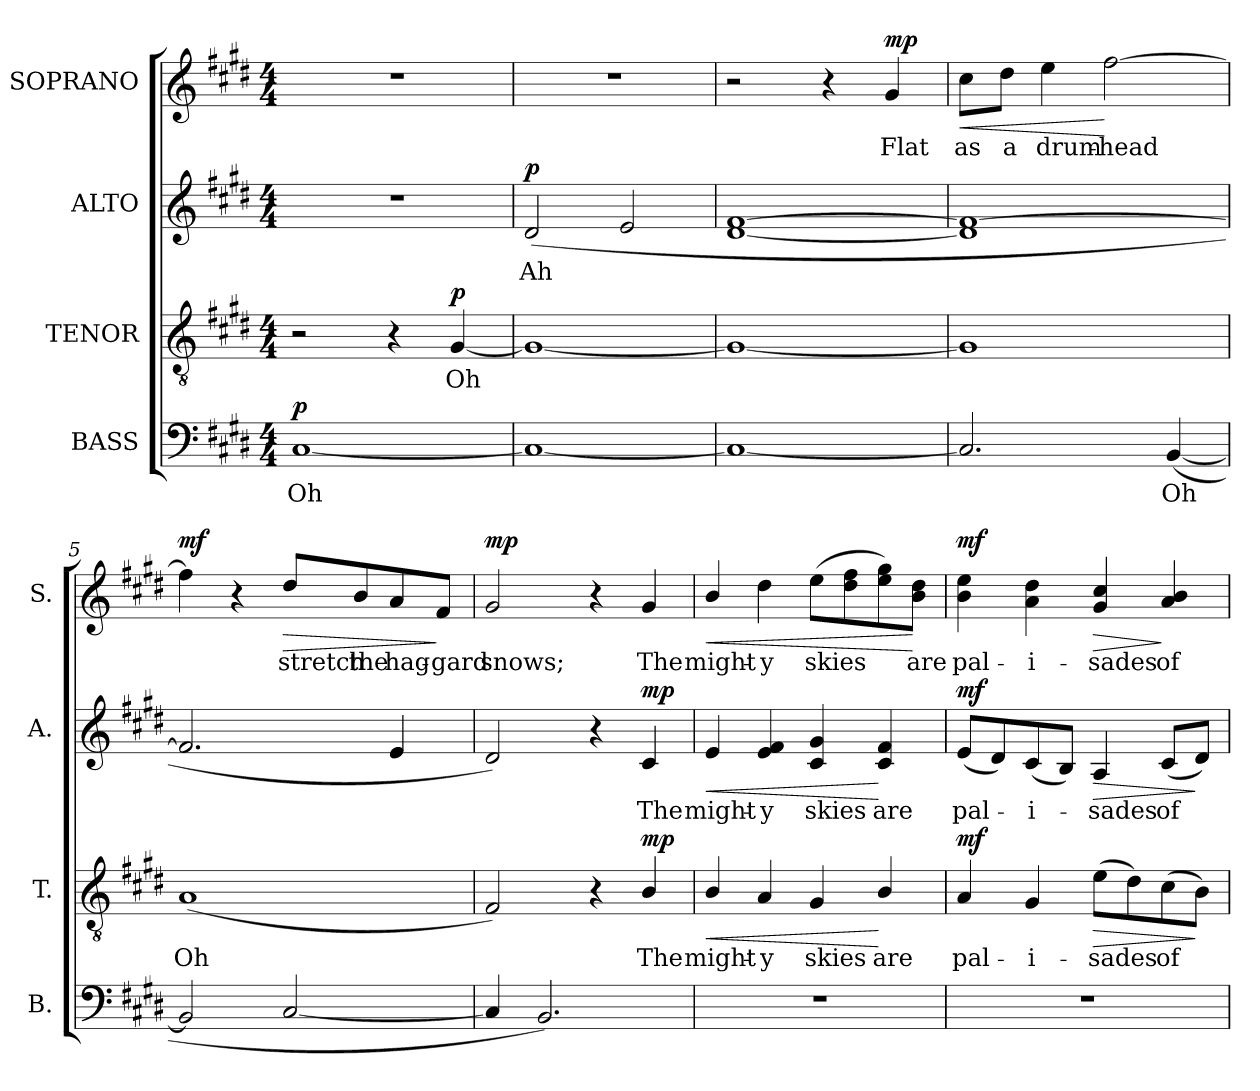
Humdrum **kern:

**kern	**text	**dynam	**kern	**text	**dynam	**kern	**text	**dynam	**kern	**text	**dynam
*part4	*part4	*part4	*part3	*part3	*part3	*part2	*part2	*part2	*part1	*part1	*part1
*staff4	*staff4	*staff4	*staff3	*staff3	*staff3	*staff2	*staff2	*staff2	*staff1	*staff1	*staff1
*I"BASS	*	*	*I"TENOR	*	*	*I"ALTO	*	*	*I"SOPRANO	*	*
*I'B.	*	*	*I'T.	*	*	*I'A.	*	*	*I'S.	*	*
!!LO:PB:g=z
*clefF4	*	*	*clefGv2	*	*	*clefG2	*	*	*clefG2	*	*
*	*	*	*ITrd7c12	*	*	*	*	*	*	*	*
*k[f#c#g#d#]	*	*	*k[f#c#g#d#]	*	*	*k[f#c#g#d#]	*	*	*k[f#c#g#d#]	*	*
*E:	*	*	*E:	*	*	*E:	*	*	*E:	*	*
*M4/4	*	*	*M4/4	*	*	*M4/4	*	*	*M4/4	*	*
*MM64	*	*	*MM64	*	*	*MM64	*	*	*MM64	*	*
=1	=1	=1	=1	=1	=1	=1	=1	=1	=1	=1	=1
!	!LO:LY:b:color=#000000	!	!	!	!	!	!	!	!	!	!
[1C#i	Oh	p	2r	.	.	1r	.	.	1r	.	.
.	.	.	4r	.	.	.	.	.	.	.	.
!	!	!	!	!LO:LY:b:color=#000000	!	!	!	!	!	!	!
.	.	.	[4GG#i/	Oh	p	.	.	.	.	.	.
=2	=2	=2	=2	=2	=2	=2	=2	=2	=2	=2	=2
!	!	!	!	!	!	!	!LO:LY:b:color=#000000	!	!	!	!
1C#i_	.	.	1GG#i_	.	.	(2d#i/	Ah	p	1r	.	.
.	.	.	.	.	.	2ei/	.	.	.	.	.
=3	=3	=3	=3	=3	=3	=3	=3	=3	=3	=3	=3
1C#i_	.	.	1GG#i_	.	.	[1d#i [1f#i	.	.	2r	.	.
.	.	.	.	.	.	.	.	.	4r	.	.
!	!	!	!	!	!	!	!	!	!	!LO:LY:b:color=#000000	!
.	.	.	.	.	.	.	.	.	4g#i/	Flat	mp
=4	=4	=4	=4	=4	=4	=4	=4	=4	=4	=4	=4
!	!	!	!	!	!	!	!	!	!	!LO:LY:b:color=#000000	!LO:HP:b
2.C#i/]	.	.	1GG#i]	.	.	1d#i] 1f#i_	.	.	8cc#i\L	as	<
!	!	!	!	!	!	!	!	!	!	!LO:LY:b:color=#000000	!
.	.	.	.	.	.	.	.	.	8dd#i\J	a	.
!	!	!	!	!	!	!	!	!	!	!LO:LY:b:color=#000000	!
.	.	.	.	.	.	.	.	.	4eei\	drum-	.
!	!	!	!	!	!	!	!	!	!	!LO:LY:b:color=#000000	!
.	.	.	.	.	.	.	.	.	[2ff#i\	-head	[
!	!LO:LY:b:color=#000000	!	!	!	!	!	!	!	!	!	!
([4BBi/	Oh	.	.	.	.	.	.	.	.	.	.
=5	=5	=5	=5	=5	=5	=5	=5	=5	=5	=5	=5
!	!	!	!	!LO:LY:b:color=#000000	!	!	!	!	!	!	!
2BBi/]	.	.	(1AAi	Oh	.	2.f#i/]	.	.	4ff#i\]	.	mf
.	.	.	.	.	.	.	.	.	4r	.	.
!	!	!	!	!	!	!	!	!	!	!LO:LY:b:color=#000000	!LO:HP:b
[2C#i/	.	.	.	.	.	.	.	.	8dd#i/L	stretch	>
!	!	!	!	!	!	!	!	!	!	!LO:LY:b:color=#000000	!
.	.	.	.	.	.	.	.	.	8bi/	the	.
!	!	!	!	!	!	!	!	!	!	!LO:LY:b:color=#000000	!
.	.	.	.	.	.	4ei/	.	.	8ai/	hag-	.
!	!	!	!	!	!	!	!	!	!	!LO:LY:b:color=#000000	!
.	.	.	.	.	.	.	.	.	8f#i/J	-gard	]
=6	=6	=6	=6	=6	=6	=6	=6	=6	=6	=6	=6
!	!	!	!	!	!	!	!	!	!	!LO:LY:b:color=#000000	!
4C#i/]	.	.	2FF#i/)	.	.	2d#i/)	.	.	2g#i/	snows;	mp
2.BBi/)	.	.	.	.	.	.	.	.	.	.	.
.	.	.	4r	.	.	4r	.	.	4r	.	.
!	!	!	!	!LO:LY:b:color=#000000	!	!	!	!	!	!	!
!	!	!	!	!	!	!	!LO:LY:b:color=#000000	!	!	!	!
!	!	!	!	!	!	!	!	!	!	!LO:LY:b:color=#000000	!
.	.	.	4BBi/	The	mp	4c#i/	The	mp	4g#i/	The	.
!!LO:LB:g=z
=7	=7	=7	=7	=7	=7	=7	=7	=7	=7	=7	=7
!	!	!	!	!LO:LY:b:color=#000000	!LO:HP:b	!	!	!	!	!	!
!	!	!	!	!	!	!	!LO:LY:b:color=#000000	!LO:HP:b	!	!	!
!	!	!	!	!	!	!	!	!	!	!LO:LY:b:color=#000000	!LO:HP:b
1r	.	.	4BBi/	might-	<	4ei/	might-	<	4bi/	might-	<
!	!	!	!	!LO:LY:b:color=#000000	!	!	!	!	!	!	!
!	!	!	!	!	!	!	!LO:LY:b:color=#000000	!	!	!	!
!	!	!	!	!	!	!	!	!	!	!LO:LY:b:color=#000000	!
.	.	.	4AAi/	-y	.	4ei/ 4f#i	-y	.	4dd#i\	-y	.
!	!	!	!	!LO:LY:b:color=#000000	!	!	!	!	!	!	!
!	!	!	!	!	!	!	!LO:LY:b:color=#000000	!	!	!	!
!	!	!	!	!	!	!	!	!	!	!LO:LY:b:color=#000000	!
.	.	.	4GG#i/	skies	.	4c#i/ 4g#i	skies	.	(8eei\L	skies	.
.	.	.	.	.	.	.	.	.	8dd#i\ 8ff#i	.	.
!	!	!	!	!LO:LY:b:color=#000000	!	!	!	!	!	!	!
!	!	!	!	!	!	!	!LO:LY:b:color=#000000	!	!	!	!
.	.	.	4BBi/	are	[	4c#i/ 4f#i	are	[	8eei\ 8gg#i)	.	.
!	!	!	!	!	!	!	!	!	!	!LO:LY:b:color=#000000	!
.	.	.	.	.	.	.	.	.	8bi\ 8dd#iJ	are	[
=8	=8	=8	=8	=8	=8	=8	=8	=8	=8	=8	=8
!	!	!	!	!LO:LY:b:color=#000000	!	!	!	!	!	!	!
!	!	!	!	!	!	!	!LO:LY:b:color=#000000	!	!	!	!
!	!	!	!	!	!	!	!	!	!	!LO:LY:b:color=#000000	!
1r	.	.	4AAi/	pal-	mf	(8ei/L	pal-	mf	4bi\ 4eei	pal-	mf
.	.	.	.	.	.	8d#i/)	.	.	.	.	.
!	!	!	!	!LO:LY:b:color=#000000	!	!	!	!	!	!	!
!	!	!	!	!	!	!	!LO:LY:b:color=#000000	!	!	!	!
!	!	!	!	!	!	!	!	!	!	!LO:LY:b:color=#000000	!
.	.	.	4GG#i/	-i-	.	(8c#i/	-i-	.	4ai\ 4dd#i	-i-	.
.	.	.	.	.	.	8Bi/J)	.	.	.	.	.
!	!	!	!	!LO:LY:b:color=#000000	!LO:HP:b	!	!	!	!	!	!
!	!	!	!	!	!	!	!LO:LY:b:color=#000000	!LO:HP:b	!	!	!
!	!	!	!	!	!	!	!	!	!	!LO:LY:b:color=#000000	!LO:HP:b
.	.	.	(8Ei\L	-sades	>	4Ai/	-sades	>	4g#i/ 4cc#i	-sades	>
.	.	.	8D#i\)	.	.	.	.	.	.	.	.
!	!	!	!	!LO:LY:b:color=#000000	!	!	!	!	!	!	!
!	!	!	!	!	!	!	!LO:LY:b:color=#000000	!	!	!	!
!	!	!	!	!	!	!	!	!	!	!LO:LY:b:color=#000000	!
.	.	.	(8C#i\	of	.	(8c#i/L	of	.	4ai/ 4bi	of	]
.	.	.	8BBi\J)	.	]	8d#i/J)	.	]	.	.	.
=	=	=	=	=	=	=	=	=	=	=	=
*-	*-	*-	*-	*-	*-	*-	*-	*-	*-	*-	*-
